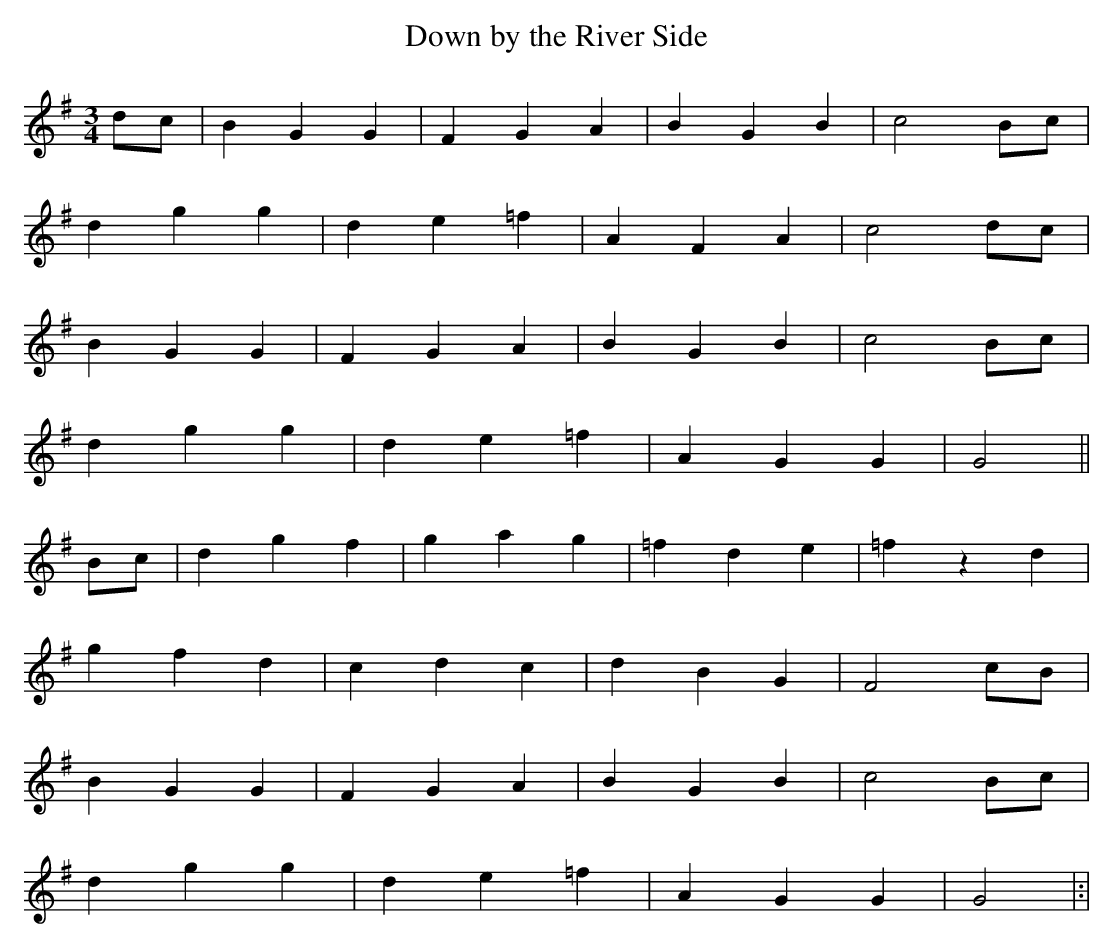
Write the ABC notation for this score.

X:1
T: Down by the River Side
M: 3/4
L: 1/4
K: G
d/2c/2 | B G G | F G A | B G B | c2 B/2-c/2 |
d g g | d e =f | A F A | c2 d/2c/2 |
B G G | F G A | B G B | c2 B/2c/2 |
d g g | d e =f | A G G | G2 ||
B/2c/2 | d g f | g a g | =f d e | =fzd |
g f d | c d c | d B G | F2 c/2B/2 |
B G G | F G A | B G B | c2 B/2c/2 |
d g g | d e =f | A G G | G2 |:|
